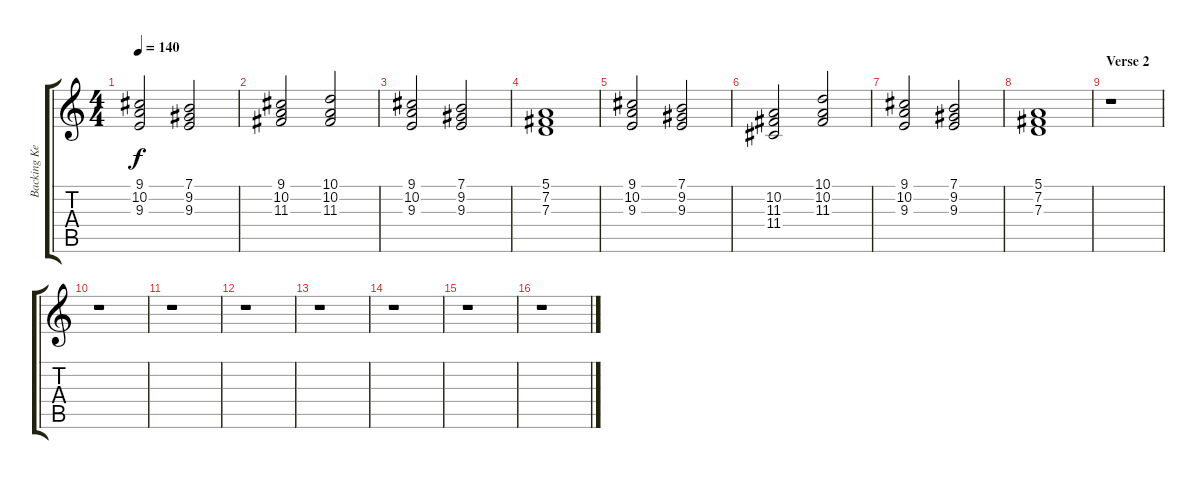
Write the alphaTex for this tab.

\track ("Backing Keyboards" "Backing Ke") {instrument choiraahs}
\staff {score tabs}
\tuning (E4 B3 G3 D3 A2 E2) {hide}
\ts (4 4)
\tempo 140
\clef g2
\ks c
(9.1 10.2 9.3).2{dy f} (7.1 9.2 9.3).2 |
(9.1 10.2 11.3).2 (10.1 10.2 11.3).2 |
(9.1 10.2 9.3).2 (7.1 9.2 9.3).2 |
(5.1 7.2 7.3).1 |
(9.1 10.2 9.3).2 (7.1 9.2 9.3).2 |
(10.2 11.3 11.4).2 (10.1 10.2 11.3).2 |
(9.1 10.2 9.3).2 (7.1 9.2 9.3).2 |
(5.1 7.2 7.3).1 |
\section ("" "Verse 2")
r.1 |
r.1 |
r.1 |
r.1 |
r.1 |
r.1 |
r.1 |
r.1
